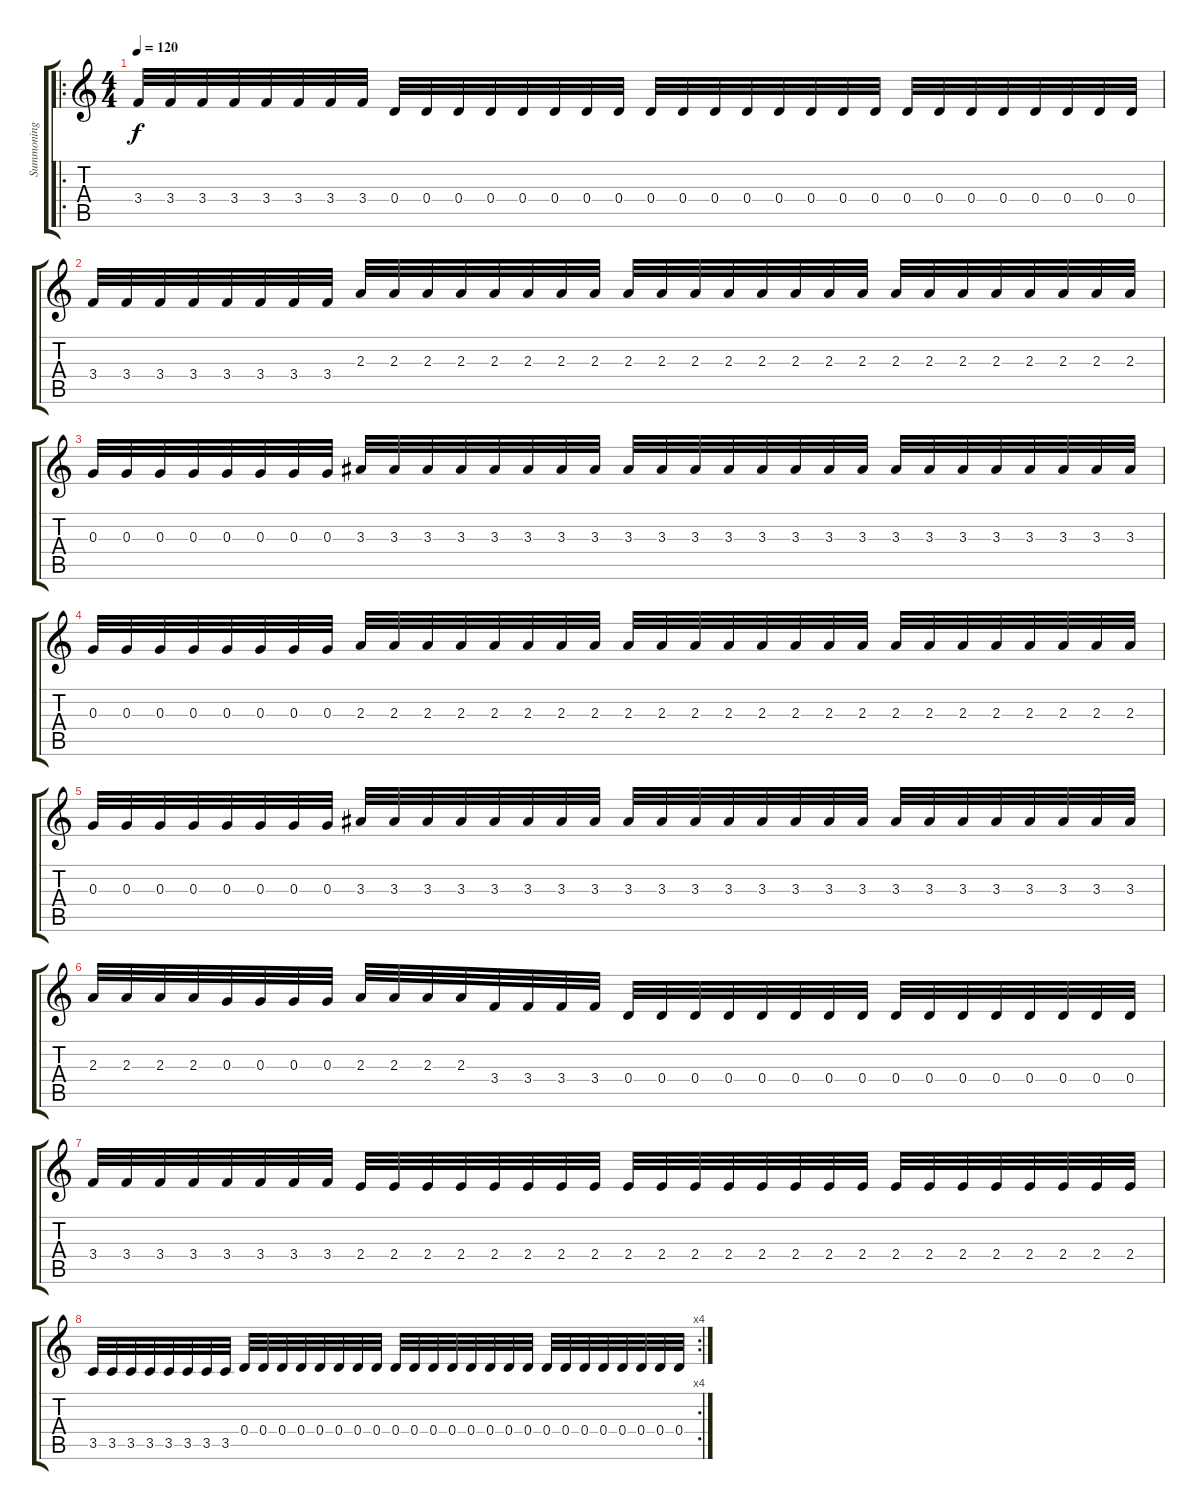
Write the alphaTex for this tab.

\track ("Summoning" "Summoning") {instrument overdrivenguitar}
\staff {score tabs}
\tuning (E4 B3 G3 D3 A2 E2) {hide}
\ro
\ts (4 4)
\tempo 120
\clef g2
\ks c
3.4.32{dy f instrument overdrivenguitar} 3.4.32 3.4.32 3.4.32 3.4.32 3.4.32 3.4.32 3.4.32 0.4.32 0.4.32 0.4.32 0.4.32 0.4.32 0.4.32 0.4.32 0.4.32 0.4.32 0.4.32 0.4.32 0.4.32 0.4.32 0.4.32 0.4.32 0.4.32 0.4.32 0.4.32 0.4.32 0.4.32 0.4.32 0.4.32 0.4.32 0.4.32 |
3.4.32 3.4.32 3.4.32 3.4.32 3.4.32 3.4.32 3.4.32 3.4.32 2.3.32 2.3.32 2.3.32 2.3.32 2.3.32 2.3.32 2.3.32 2.3.32 2.3.32 2.3.32 2.3.32 2.3.32 2.3.32 2.3.32 2.3.32 2.3.32 2.3.32 2.3.32 2.3.32 2.3.32 2.3.32 2.3.32 2.3.32 2.3.32 |
0.3.32 0.3.32 0.3.32 0.3.32 0.3.32 0.3.32 0.3.32 0.3.32 3.3.32 3.3.32 3.3.32 3.3.32 3.3.32 3.3.32 3.3.32 3.3.32 3.3.32 3.3.32 3.3.32 3.3.32 3.3.32 3.3.32 3.3.32 3.3.32 3.3.32 3.3.32 3.3.32 3.3.32 3.3.32 3.3.32 3.3.32 3.3.32 |
0.3.32 0.3.32 0.3.32 0.3.32 0.3.32 0.3.32 0.3.32 0.3.32 2.3.32 2.3.32 2.3.32 2.3.32 2.3.32 2.3.32 2.3.32 2.3.32 2.3.32 2.3.32 2.3.32 2.3.32 2.3.32 2.3.32 2.3.32 2.3.32 2.3.32 2.3.32 2.3.32 2.3.32 2.3.32 2.3.32 2.3.32 2.3.32 |
0.3.32 0.3.32 0.3.32 0.3.32 0.3.32 0.3.32 0.3.32 0.3.32 3.3.32 3.3.32 3.3.32 3.3.32 3.3.32 3.3.32 3.3.32 3.3.32 3.3.32 3.3.32 3.3.32 3.3.32 3.3.32 3.3.32 3.3.32 3.3.32 3.3.32 3.3.32 3.3.32 3.3.32 3.3.32 3.3.32 3.3.32 3.3.32 |
2.3.32 2.3.32 2.3.32 2.3.32 0.3.32 0.3.32 0.3.32 0.3.32 2.3.32 2.3.32 2.3.32 2.3.32 3.4.32 3.4.32 3.4.32 3.4.32 0.4.32 0.4.32 0.4.32 0.4.32 0.4.32 0.4.32 0.4.32 0.4.32 0.4.32 0.4.32 0.4.32 0.4.32 0.4.32 0.4.32 0.4.32 0.4.32 |
3.4.32 3.4.32 3.4.32 3.4.32 3.4.32 3.4.32 3.4.32 3.4.32 2.4.32 2.4.32 2.4.32 2.4.32 2.4.32 2.4.32 2.4.32 2.4.32 2.4.32 2.4.32 2.4.32 2.4.32 2.4.32 2.4.32 2.4.32 2.4.32 2.4.32 2.4.32 2.4.32 2.4.32 2.4.32 2.4.32 2.4.32 2.4.32 |
\rc 4
3.5.32 3.5.32 3.5.32 3.5.32 3.5.32 3.5.32 3.5.32 3.5.32 0.4.32 0.4.32 0.4.32 0.4.32 0.4.32 0.4.32 0.4.32 0.4.32 0.4.32 0.4.32 0.4.32 0.4.32 0.4.32 0.4.32 0.4.32 0.4.32 0.4.32 0.4.32 0.4.32 0.4.32 0.4.32 0.4.32 0.4.32 0.4.32
